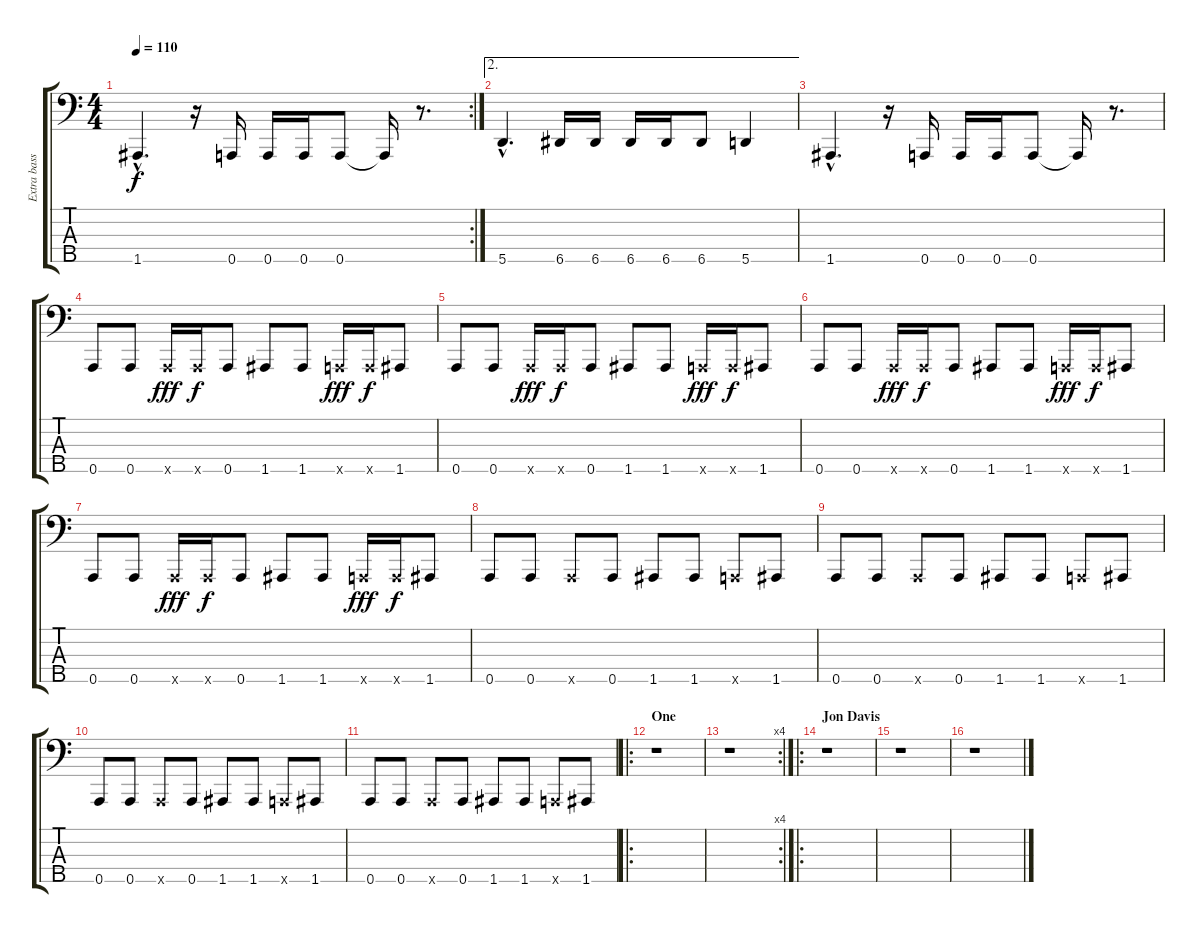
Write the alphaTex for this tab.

\track ("Extra bass" "Extra bass") {instrument electricbassfinger}
\staff {score tabs}
\tuning (F2 C2 G1 D1 A0) {hide}
\rc 2
\ts (4 4)
\tempo 110
\clef f4
\ks c
1.5{hac}.4{d dy f} r.16 0.5.16 0.5.16 0.5.16 0.5.8 0.5{t}.16 r.8{d} |
\ae 2
5.5{hac}.4{d} 6.5.16 6.5.16 6.5.16 6.5.16 6.5.8 5.5.4 |
1.5{hac}.4{d} r.16 0.5.16 0.5.16 0.5.16 0.5.8 0.5{t}.16 r.8{d} |
0.5.8 0.5.8 0.5{x}.16{dy fff} 0.5{x}.16{dy f} 0.5.8 1.5.8 1.5.8 0.5{x}.16{dy fff} 0.5{x}.16{dy f} 1.5.8 |
0.5.8 0.5.8 0.5{x}.16{dy fff} 0.5{x}.16{dy f} 0.5.8 1.5.8 1.5.8 0.5{x}.16{dy fff} 0.5{x}.16{dy f} 1.5.8 |
0.5.8 0.5.8 0.5{x}.16{dy fff} 0.5{x}.16{dy f} 0.5.8 1.5.8 1.5.8 0.5{x}.16{dy fff} 0.5{x}.16{dy f} 1.5.8 |
0.5.8 0.5.8 0.5{x}.16{dy fff} 0.5{x}.16{dy f} 0.5.8 1.5.8 1.5.8 0.5{x}.16{dy fff} 0.5{x}.16{dy f} 1.5.8 |
0.5.8 0.5.8 0.5{x}.8 0.5.8 1.5.8 1.5.8 0.5{x}.8 1.5.8 |
0.5.8 0.5.8 0.5{x}.8 0.5.8 1.5.8 1.5.8 0.5{x}.8 1.5.8 |
0.5.8 0.5.8 0.5{x}.8 0.5.8 1.5.8 1.5.8 0.5{x}.8 1.5.8 |
0.5.8 0.5.8 0.5{x}.8 0.5.8 1.5.8 1.5.8 0.5{x}.8 1.5.8 |
\ro
\section ("" "One")
r.1 |
\rc 4
r.1 |
\ro
\section ("" "Jon Davis")
r.1 |
r.1 |
r.1
